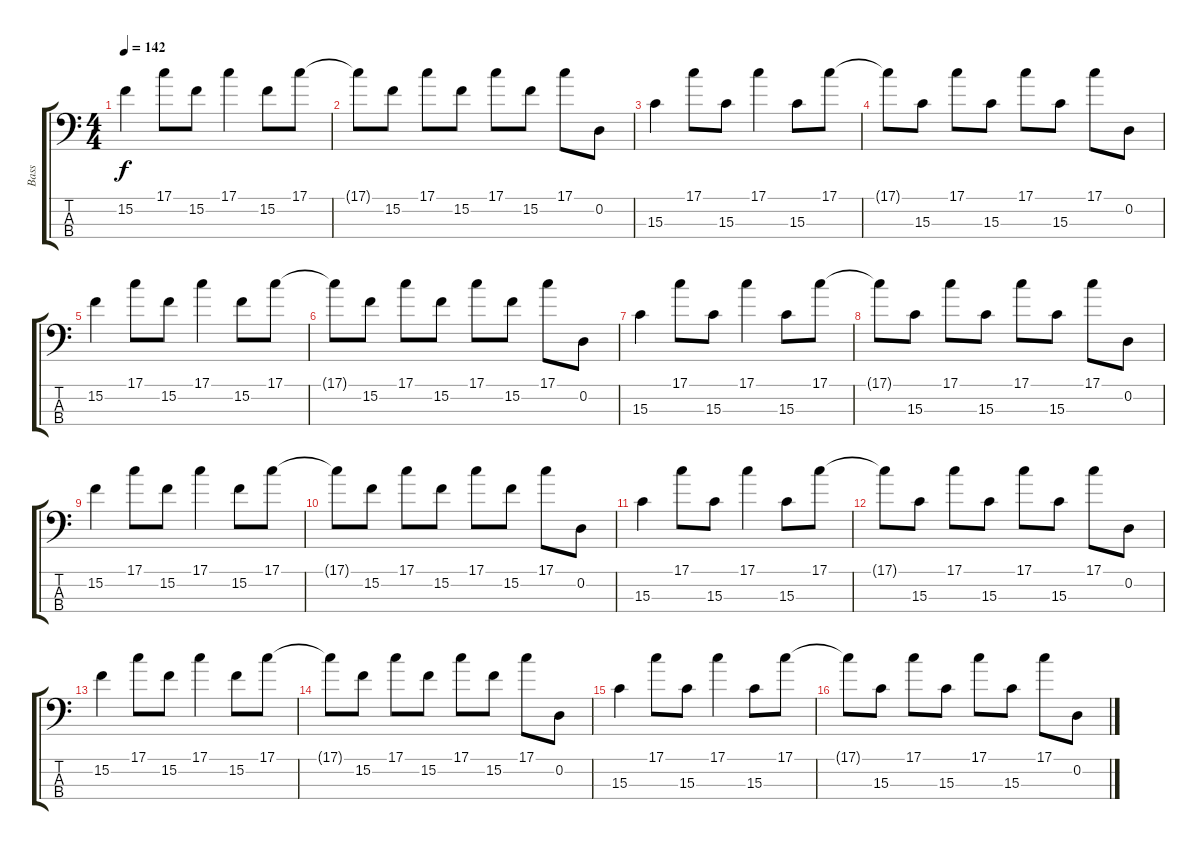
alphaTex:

\track ("Bass" "Bass") {instrument electricbassfinger}
\staff {score tabs}
\tuning (G2 D2 A1 E1) {hide}
\ts (4 4)
\tempo 142
\clef f4
\ks c
15.2.4{dy f instrument electricbassfinger} 17.1.8 15.2.8 17.1.4 15.2.8 17.1.8 |
17.1{t}.8 15.2.8 17.1.8 15.2.8 17.1.8 15.2.8 17.1.8 0.2.8 |
15.3.4 17.1.8 15.3.8 17.1.4 15.3.8 17.1.8 |
17.1{t}.8 15.3.8 17.1.8 15.3.8 17.1.8 15.3.8 17.1.8 0.2.8 |
15.2.4 17.1.8 15.2.8 17.1.4 15.2.8 17.1.8 |
17.1{t}.8 15.2.8 17.1.8 15.2.8 17.1.8 15.2.8 17.1.8 0.2.8 |
15.3.4 17.1.8 15.3.8 17.1.4 15.3.8 17.1.8 |
17.1{t}.8 15.3.8 17.1.8 15.3.8 17.1.8 15.3.8 17.1.8 0.2.8 |
15.2.4 17.1.8 15.2.8 17.1.4 15.2.8 17.1.8 |
17.1{t}.8 15.2.8 17.1.8 15.2.8 17.1.8 15.2.8 17.1.8 0.2.8 |
15.3.4 17.1.8 15.3.8 17.1.4 15.3.8 17.1.8 |
17.1{t}.8 15.3.8 17.1.8 15.3.8 17.1.8 15.3.8 17.1.8 0.2.8 |
15.2.4 17.1.8 15.2.8 17.1.4 15.2.8 17.1.8 |
17.1{t}.8 15.2.8 17.1.8 15.2.8 17.1.8 15.2.8 17.1.8 0.2.8 |
15.3.4 17.1.8 15.3.8 17.1.4 15.3.8 17.1.8 |
17.1{t}.8 15.3.8 17.1.8 15.3.8 17.1.8 15.3.8 17.1.8 0.2.8
